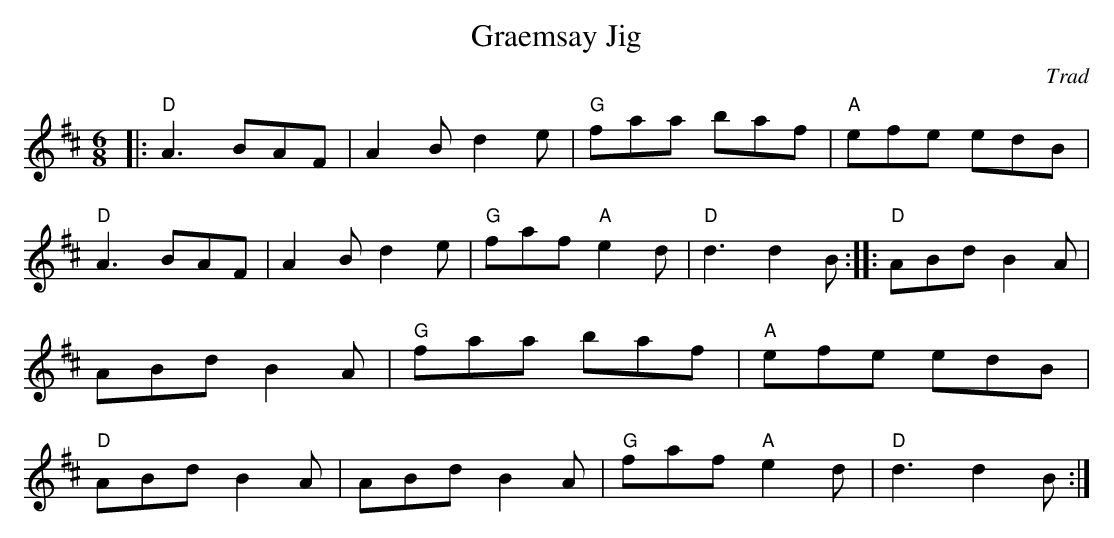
X:1
T:Graemsay Jig
C:Trad
M:6/8
L:1/8
E:14
K:D
|:"D"A3 BAF|A2 B d2 e|"G"faa baf|"A"efe edB|\
"D"A3 BAF|A2 B d2 e|"G"faf "A"e2 d|"D"d3 d2 B::\
"D"ABd B2 A|ABd B2A|"G"faa baf|"A"efe edB|\
"D"ABd B2 A|ABd B2 A|"G"faf "A"e2 d|"D"d3 d2 B:|**
